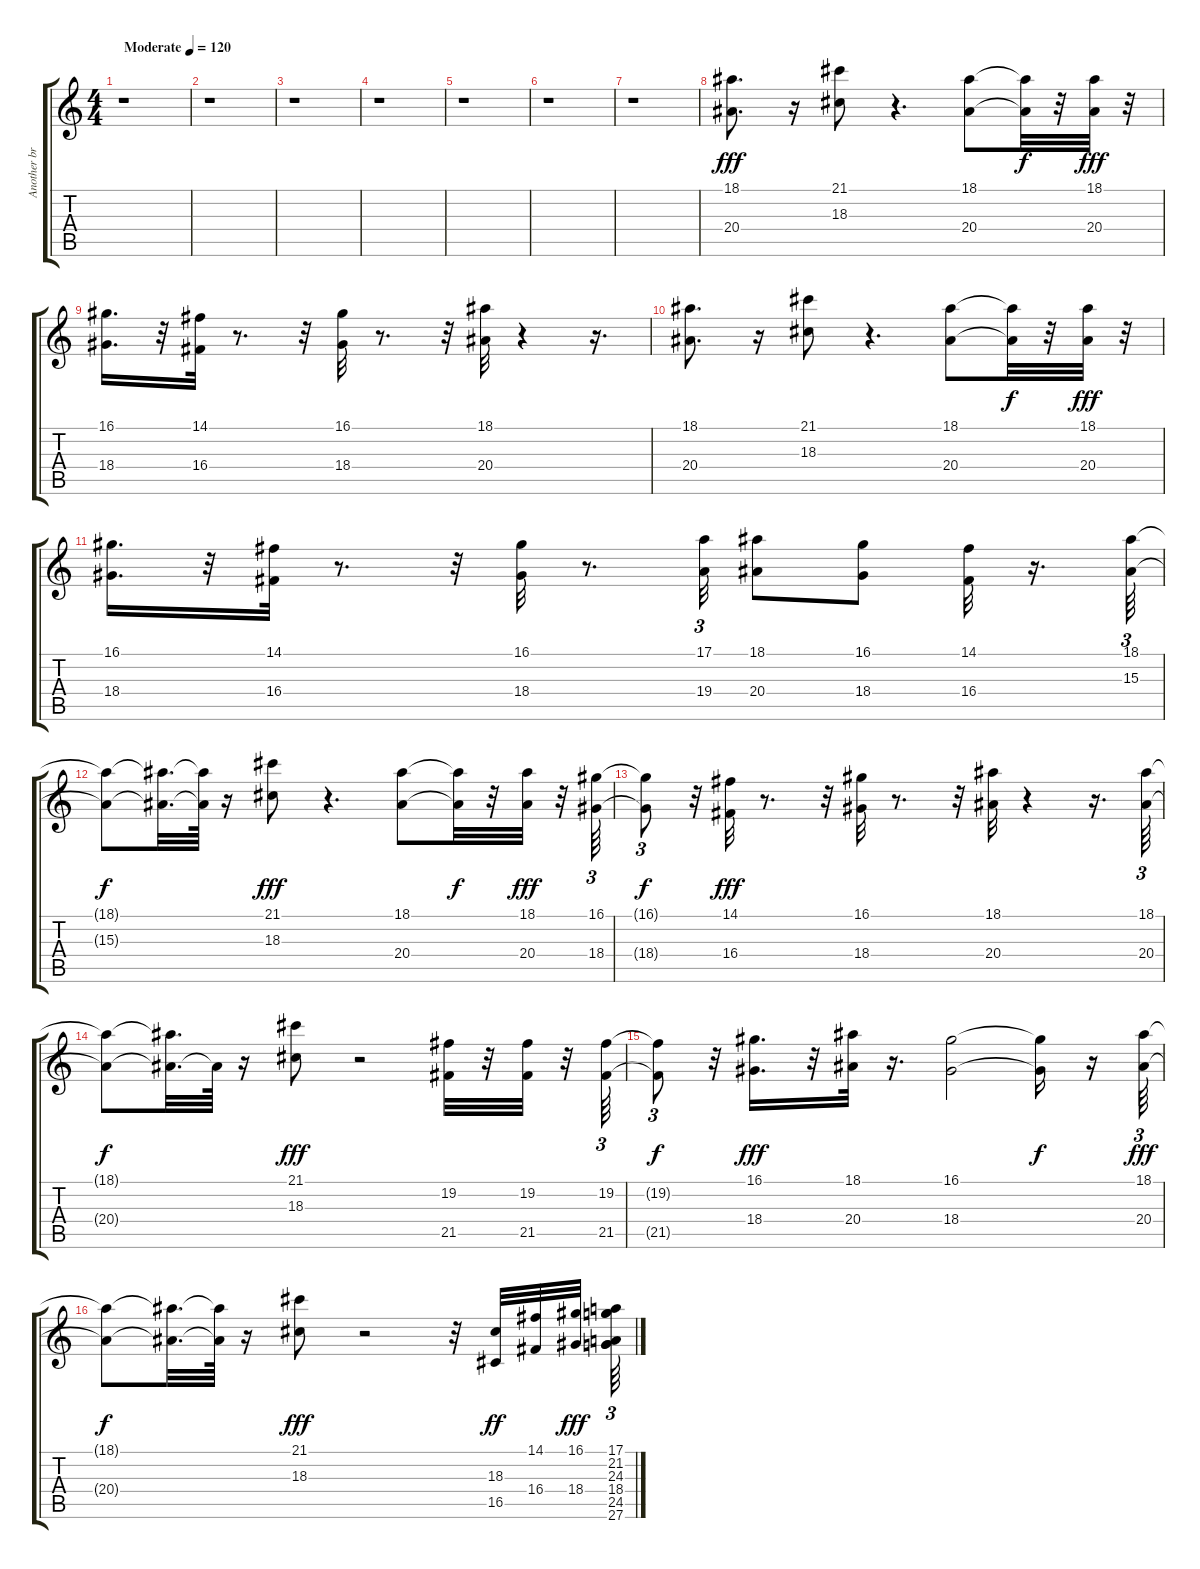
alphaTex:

\track ("Another brass section" "Another br") {instrument synthbrass1}
\staff {score tabs}
\tuning (E4 B3 G3 D3 A2 E2) {hide}
\ts (4 4)
\tempo (120 "Moderate")
\clef g2
\ks c
r.1{dy fff instrument synthbrass1} |
r.1 |
r.1 |
r.1 |
r.1 |
r.1 |
r.1 |
(18.1 20.4).8{d} r.16 (21.1 18.3).8 r.4{d} (18.1 20.4).8 (18.1{t} 20.4{t}).32{dy f} r.32 (18.1 20.4).32{dy fff} r.32 |
(16.1 18.4).16{d} r.32 (14.1 16.4).32 r.8{d} r.32 (16.1 18.4).32 r.8{d} r.32 (18.1 20.4).32 r.4 r.16{d} |
(18.1 20.4).8{d} r.16 (21.1 18.3).8 r.4{d} (18.1 20.4).8 (18.1{t} 20.4{t}).32{dy f} r.32 (18.1 20.4).32{dy fff} r.32 |
(16.1 18.4).16{d} r.32 (14.1 16.4).32 r.8{d} r.32 (16.1 18.4).32 r.8{d} (17.1 19.4).32{tu (3 2)} (18.1 20.4).8 (16.1 18.4).8 (14.1 16.4).32 r.16{d} (18.1 15.3).64{tu (3 2)} |
(18.1{t} 15.3{t}).8{dy f} (18.1{t} 15.3{t}).32{d} (18.1{t} 15.3{t}).64 r.16 (21.1 18.3).8{dy fff} r.4{d} (18.1 20.4).8 (18.1{t} 20.4{t}).32{dy f} r.32 (18.1 20.4).32{dy fff} r.32 (16.1 18.4).64{tu (3 2)} |
(16.1{t} 18.4{t}).8{tu (3 2) dy f} r.32 (14.1 16.4).32{dy fff} r.8{d} r.32 (16.1 18.4).32 r.8{d} r.32 (18.1 20.4).32 r.4 r.16{d} (18.1 20.4).64{tu (3 2)} |
(18.1{t} 20.4{t}).8{dy f} (18.1{t} 20.4{t}).32{d} 20.4{t}.64 r.16 (21.1 18.3).8{dy fff} r.2 (19.2 21.5).32 r.32 (19.2 21.5).32 r.32 (19.2 21.5).64{tu (3 2)} |
(19.2{t} 21.5{t}).8{tu (3 2) dy f} r.32 (16.1 18.4).16{d dy fff} r.32 (18.1 20.4).32 r.16{d} (16.1 18.4).2 (16.1{t} 18.4{t}).16{dy f} r.16 (18.1 20.4).64{tu (3 2) dy fff} |
(18.1{t} 20.4{t}).8{dy f} (18.1{t} 20.4{t}).32{d} (18.1{t} 20.4{t}).64 r.16 (21.1 18.3).8{dy fff} r.2 r.32 (18.3 16.5).32{dy ff} (14.1 16.4).32 (16.1 18.4).32{dy fff} (17.1 21.2 24.3 18.4 24.5 27.6).64{tu (3 2)}
